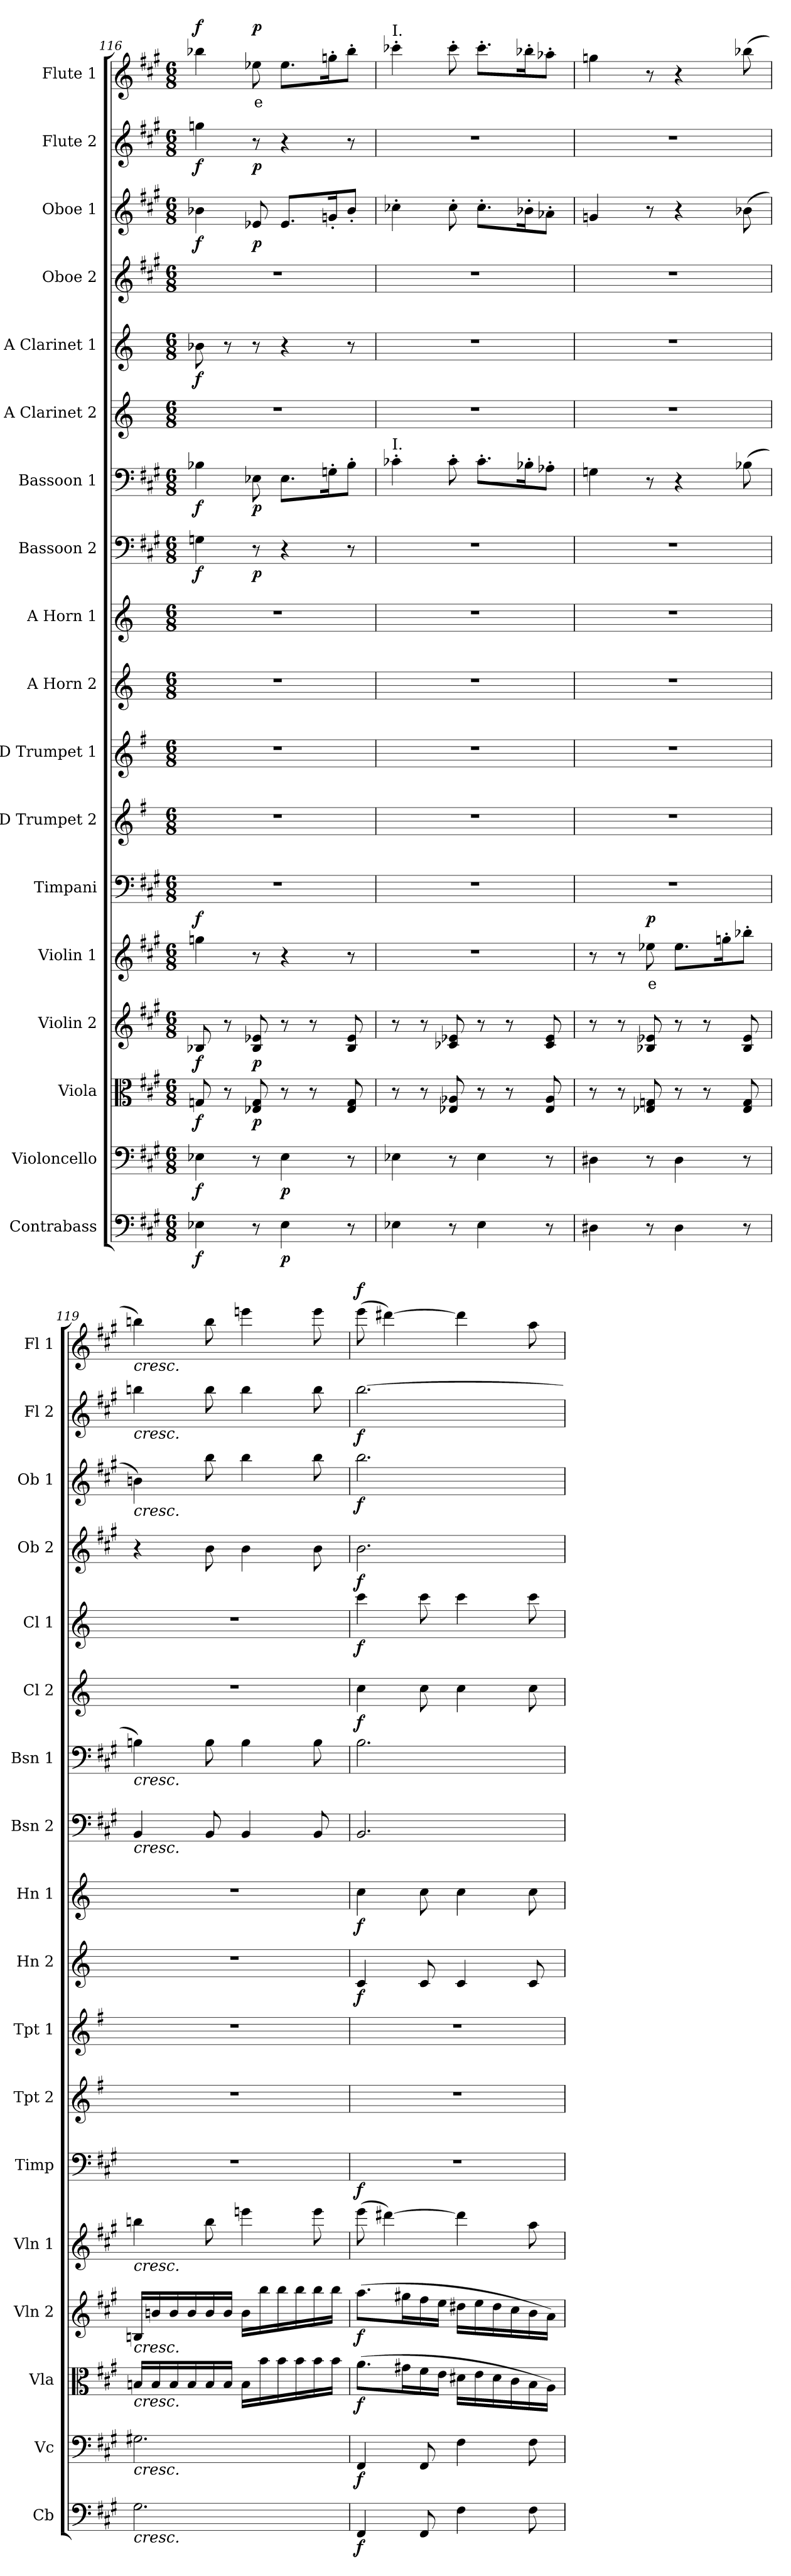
**kern	**dynam	**kern	**dynam	**kern	**dynam	**kern	**dynam	**kern	**text	**dynam	**kern	**kern	**kern	**kern	**dynam	**kern	**dynam	**kern	**dynam	**kern	**dynam	**kern	**dynam	**kern	**dynam	**kern	**dynam	**kern	**dynam	**kern	**dynam	**kern	**text	**dynam
*part18	*part18	*part17	*part17	*part16	*part16	*part15	*part15	*part14	*part14	*part14	*part13	*part12	*part11	*part10	*part10	*part9	*part9	*part8	*part8	*part7	*part7	*part6	*part6	*part5	*part5	*part4	*part4	*part3	*part3	*part2	*part2	*part1	*part1	*part1
*staff18	*staff18	*staff17	*staff17	*staff16	*staff16	*staff15	*staff15	*staff14	*staff14	*staff14	*staff13	*staff12	*staff11	*staff10	*staff10	*staff9	*staff9	*staff8	*staff8	*staff7	*staff7	*staff6	*staff6	*staff5	*staff5	*staff4	*staff4	*staff3	*staff3	*staff2	*staff2	*staff1	*staff1	*staff1
*I"Contrabass	*	*I"Violoncello	*	*I"Viola	*	*I"Violin 2	*	*I"Violin 1	*	*	*I"Timpani	*I"D Trumpet 2	*I"D Trumpet 1	*I"A Horn 2	*	*I"A Horn 1	*	*I"Bassoon 2	*	*I"Bassoon 1	*	*I"A Clarinet 2	*	*I"A Clarinet 1	*	*I"Oboe 2	*	*I"Oboe 1	*	*I"Flute 2	*	*I"Flute 1	*	*
*I'Cb	*	*I'Vc	*	*I'Vla	*	*I'Vln 2	*	*I'Vln 1	*	*	*I'Timp	*I'Tpt 2	*I'Tpt 1	*I'Hn 2	*	*I'Hn 1	*	*I'Bsn 2	*	*I'Bsn 1	*	*I'Cl 2	*	*I'Cl 1	*	*I'Ob 2	*	*I'Ob 1	*	*I'Fl 2	*	*I'Fl 1	*	*
*clefF4	*	*clefF4	*	*clefC3	*	*clefG2	*	*clefG2	*	*	*clefF4	*clefG2	*clefG2	*clefG2	*	*clefG2	*	*clefF4	*	*clefF4	*	*clefG2	*	*clefG2	*	*clefG2	*	*clefG2	*	*clefG2	*	*clefG2	*	*
*ITrd7c12	*	*	*	*	*	*	*	*	*	*	*	*ITrd-1c-2	*ITrd-1c-2	*ITrd2c3	*	*ITrd2c3	*	*	*	*	*	*ITrd2c3	*	*ITrd2c3	*	*	*	*	*	*	*	*	*	*
*k[f#c#g#]	*	*k[f#c#g#]	*	*k[f#c#g#]	*	*k[f#c#g#]	*	*k[f#c#g#]	*	*	*k[f#c#g#]	*k[f#c#g#]	*k[f#c#g#]	*k[f#c#g#]	*	*k[f#c#g#]	*	*k[f#c#g#]	*	*k[f#c#g#]	*	*k[f#c#g#]	*	*k[f#c#g#]	*	*k[f#c#g#]	*	*k[f#c#g#]	*	*k[f#c#g#]	*	*k[f#c#g#]	*	*
*M6/8	*	*M6/8	*	*M6/8	*	*M6/8	*	*M6/8	*	*	*M6/8	*M6/8	*M6/8	*M6/8	*	*M6/8	*	*M6/8	*	*M6/8	*	*M6/8	*	*M6/8	*	*M6/8	*	*M6/8	*	*M6/8	*	*M6/8	*	*
=116	=116	=116	=116	=116	=116	=116	=116	=116	=116	=116	=116	=116	=116	=116	=116	=116	=116	=116	=116	=116	=116	=116	=116	=116	=116	=116	=116	=116	=116	=116	=116	=116	=116	=116
!	!LO:DY:b	!	!LO:DY:b	!	!LO:DY:b	!	!LO:DY:b	!	!	!LO:DY:b	!	!	!	!	!	!	!	!	!LO:DY:b	!	!LO:DY:b	!	!	!	!LO:DY:b	!	!	!	!LO:DY:b	!	!LO:DY:b	!	!	!LO:DY:b
4EE-X\	f	4E-X\	f	8Gn/	f	8B-X/	f	4ggn\	.	f	2.r	2.r	2.r	2.r	.	2.r	.	4Gn\	f	4B-X\	f	2.r	.	8gn\	f	2.r	.	4b-X\	f	4ggn\	f	4bb-X\	.	f
.	.	.	.	8r	.	8r	.	.	.	.	.	.	.	.	.	.	.	.	.	.	.	.	.	8r	.	.	.	.	.	.	.	.	.	.
!	!	!	!	!	!LO:DY:b	!	!LO:DY:b	!	!	!	!	!	!	!	!	!	!	!	!LO:DY:b	!	!LO:DY:b	!	!	!	!	!	!	!	!LO:DY:b	!	!LO:DY:b	!	!LO:LY:b:color=#FF0000	!LO:DY:b
8r	.	8r	.	8E-X/ 8G/	p	8B-/ 8e-X/	p	8r	.	.	.	.	.	.	.	.	.	8r	p	8E-X\	p	.	.	8r	.	.	.	8e-X/	p	8r	p	8ee-X\	e	p
!	!LO:DY:b	!	!LO:DY:b	!	!	!	!	!	!	!	!	!	!	!	!	!	!	!	!	!	!	!	!	!	!	!	!	!	!	!	!	!	!	!
4EE-\	p	4E-\	p	8r	.	8r	.	4r	.	.	.	.	.	.	.	.	.	4r	.	8.E-\L	.	.	.	4r	.	.	.	8.e-/L	.	4r	.	8.ee-\L	.	.
.	.	.	.	8r	.	8r	.	.	.	.	.	.	.	.	.	.	.	.	.	.	.	.	.	.	.	.	.	.	.	.	.	.	.	.
.	.	.	.	.	.	.	.	.	.	.	.	.	.	.	.	.	.	.	.	16Gn'\K	.	.	.	.	.	.	.	16gn'/K	.	.	.	16ggn'\K	.	.
8r	.	8r	.	8E-/ 8G/	.	8B-/ 8e-/	.	8r	.	.	.	.	.	.	.	.	.	8r	.	8B-'\J	.	.	.	8r	.	.	.	8b-'/J	.	8r	.	8bb-'\J	.	.
=117	=117	=117	=117	=117	=117	=117	=117	=117	=117	=117	=117	=117	=117	=117	=117	=117	=117	=117	=117	=117	=117	=117	=117	=117	=117	=117	=117	=117	=117	=117	=117	=117	=117	=117
!	!	!	!	!	!	!	!	!	!	!	!	!	!	!	!	!	!	!	!	!	!	!	!	!	!	!	!	!	!	!	!	!LO:TX:a:t=I.	!	!
!	!	!	!	!	!	!	!	!	!	!	!	!	!	!	!	!	!	!	!	!LO:TX:a:t=I.	!	!	!	!	!	!	!	!	!	!	!	!	!	!
4EE-X\	.	4E-X\	.	8r	.	8r	.	2.r	.	.	2.r	2.r	2.r	2.r	.	2.r	.	2.r	.	4c-X'\	.	2.r	.	2.r	.	2.r	.	4cc-X'\	.	2.r	.	4ccc-X'\	.	.
.	.	.	.	8r	.	8r	.	.	.	.	.	.	.	.	.	.	.	.	.	.	.	.	.	.	.	.	.	.	.	.	.	.	.	.
8r	.	8r	.	8E-X/ 8A-X/	.	8c-X/ 8e-X/	.	.	.	.	.	.	.	.	.	.	.	.	.	8c-'\	.	.	.	.	.	.	.	8cc-'\	.	.	.	8ccc-'\	.	.
4EE-\	.	4E-\	.	8r	.	8r	.	.	.	.	.	.	.	.	.	.	.	.	.	8.c-'\L	.	.	.	.	.	.	.	8.cc-'\L	.	.	.	8.ccc-'\L	.	.
.	.	.	.	8r	.	8r	.	.	.	.	.	.	.	.	.	.	.	.	.	.	.	.	.	.	.	.	.	.	.	.	.	.	.	.
.	.	.	.	.	.	.	.	.	.	.	.	.	.	.	.	.	.	.	.	16B-X'\K	.	.	.	.	.	.	.	16b-X'\K	.	.	.	16bb-X'\K	.	.
8r	.	8r	.	8E-/ 8A-/	.	8c-/ 8e-/	.	.	.	.	.	.	.	.	.	.	.	.	.	8A-X'\J	.	.	.	.	.	.	.	8a-X'\J	.	.	.	8aa-X'\J	.	.
=118	=118	=118	=118	=118	=118	=118	=118	=118	=118	=118	=118	=118	=118	=118	=118	=118	=118	=118	=118	=118	=118	=118	=118	=118	=118	=118	=118	=118	=118	=118	=118	=118	=118	=118
4DD#X\	.	4D#X\	.	8r	.	8r	.	8r	.	.	2.r	2.r	2.r	2.r	.	2.r	.	2.r	.	4Gn\	.	2.r	.	2.r	.	2.r	.	4gn/	.	2.r	.	4ggn\	.	.
.	.	.	.	8r	.	8r	.	8r	.	.	.	.	.	.	.	.	.	.	.	.	.	.	.	.	.	.	.	.	.	.	.	.	.	.
!	!	!	!	!	!	!	!	!	!LO:LY:b:color=#FF0000	!LO:DY:b	!	!	!	!	!	!	!	!	!	!	!	!	!	!	!	!	!	!	!	!	!	!	!	!
8r	.	8r	.	8E-X/ 8Gn/	.	8B-X/ 8e-X/	.	8ee-X\	e	p	.	.	.	.	.	.	.	.	.	8r	.	.	.	.	.	.	.	8r	.	.	.	8r	.	.
4DD#\	.	4D#\	.	8r	.	8r	.	8.ee-\L	.	.	.	.	.	.	.	.	.	.	.	4r	.	.	.	.	.	.	.	4r	.	.	.	4r	.	.
.	.	.	.	8r	.	8r	.	.	.	.	.	.	.	.	.	.	.	.	.	.	.	.	.	.	.	.	.	.	.	.	.	.	.	.
.	.	.	.	.	.	.	.	16ggn'\K	.	.	.	.	.	.	.	.	.	.	.	.	.	.	.	.	.	.	.	.	.	.	.	.	.	.
8r	.	8r	.	8E-/ 8G/	.	8B-/ 8e-/	.	8bb-X'\J	.	.	.	.	.	.	.	.	.	.	.	(8B-X\	.	.	.	.	.	.	.	(8b-X\	.	.	.	(8bb-X\	.	.
=119	=119	=119	=119	=119	=119	=119	=119	=119	=119	=119	=119	=119	=119	=119	=119	=119	=119	=119	=119	=119	=119	=119	=119	=119	=119	=119	=119	=119	=119	=119	=119	=119	=119	=119
!	!	!	!	!	!	!	!	!	!	!	!	!	!	!	!	!	!	!	!	!	!	!	!	!	!	!	!	!	!	!	!	!LO:TX:b:i:t=cresc.	!	!
!	!	!	!	!	!	!	!	!	!	!	!	!	!	!	!	!	!	!	!	!	!	!	!	!	!	!	!	!	!	!LO:TX:b:i:t=cresc.	!	!	!	!
!	!	!	!	!	!	!	!	!	!	!	!	!	!	!	!	!	!	!	!	!	!	!	!	!	!	!	!	!LO:TX:b:i:t=cresc.	!	!	!	!	!	!
!	!	!	!	!	!	!	!	!	!	!	!	!	!	!	!	!	!	!	!	!LO:TX:b:i:t=cresc.	!	!	!	!	!	!	!	!	!	!	!	!	!	!
!	!	!	!	!	!	!	!	!	!	!	!	!	!	!	!	!	!	!LO:TX:b:i:t=cresc.	!	!	!	!	!	!	!	!	!	!	!	!	!	!	!	!
!	!	!	!	!	!	!	!	!LO:TX:b:i:t=cresc.	!	!	!	!	!	!	!	!	!	!	!	!	!	!	!	!	!	!	!	!	!	!	!	!	!	!
!	!	!	!	!	!	!LO:TX:b:i:t=cresc.	!	!	!	!	!	!	!	!	!	!	!	!	!	!	!	!	!	!	!	!	!	!	!	!	!	!	!	!
!	!	!	!	!LO:TX:b:i:t=cresc.	!	!	!	!	!	!	!	!	!	!	!	!	!	!	!	!	!	!	!	!	!	!	!	!	!	!	!	!	!	!
!	!	!LO:TX:b:i:t=cresc.	!	!	!	!	!	!	!	!	!	!	!	!	!	!	!	!	!	!	!	!	!	!	!	!	!	!	!	!	!	!	!	!
!LO:TX:b:i:t=cresc.	!	!	!	!	!	!	!	!	!	!	!	!	!	!	!	!	!	!	!	!	!	!	!	!	!	!	!	!	!	!	!	!	!	!
2.GG#\	.	2.G#X\	.	16Bn/LL	.	16Bn/LL	.	4bbn\	.	.	2.r	2.r	2.r	2.r	.	2.r	.	4BB/	.	4Bn\)	.	2.r	.	2.r	.	4r	.	4bn\)	.	4bbn\	.	4bbn\)	.	.
.	.	.	.	16B/	.	16bn/	.	.	.	.	.	.	.	.	.	.	.	.	.	.	.	.	.	.	.	.	.	.	.	.	.	.	.	.
.	.	.	.	16B/	.	16b/	.	.	.	.	.	.	.	.	.	.	.	.	.	.	.	.	.	.	.	.	.	.	.	.	.	.	.	.
.	.	.	.	16B/	.	16b/	.	.	.	.	.	.	.	.	.	.	.	.	.	.	.	.	.	.	.	.	.	.	.	.	.	.	.	.
.	.	.	.	16B/	.	16b/	.	8bb\	.	.	.	.	.	.	.	.	.	8BB/	.	8B\	.	.	.	.	.	8b\	.	8bb\	.	8bb\	.	8bb\	.	.
.	.	.	.	16B/JJ	.	16b/JJ	.	.	.	.	.	.	.	.	.	.	.	.	.	.	.	.	.	.	.	.	.	.	.	.	.	.	.	.
.	.	.	.	16B\LL	.	16b\LL	.	4eeen\	.	.	.	.	.	.	.	.	.	4BB/	.	4B\	.	.	.	.	.	4b\	.	4bb\	.	4bb\	.	4eeen\	.	.
.	.	.	.	16b\	.	16bb\	.	.	.	.	.	.	.	.	.	.	.	.	.	.	.	.	.	.	.	.	.	.	.	.	.	.	.	.
.	.	.	.	16b\	.	16bb\	.	.	.	.	.	.	.	.	.	.	.	.	.	.	.	.	.	.	.	.	.	.	.	.	.	.	.	.
.	.	.	.	16b\	.	16bb\	.	.	.	.	.	.	.	.	.	.	.	.	.	.	.	.	.	.	.	.	.	.	.	.	.	.	.	.
.	.	.	.	16b\	.	16bb\	.	8eee\	.	.	.	.	.	.	.	.	.	8BB/	.	8B\	.	.	.	.	.	8b\	.	8bb\	.	8bb\	.	8eee\	.	.
.	.	.	.	16b\JJ	.	16bb\JJ	.	.	.	.	.	.	.	.	.	.	.	.	.	.	.	.	.	.	.	.	.	.	.	.	.	.	.	.
=120	=120	=120	=120	=120	=120	=120	=120	=120	=120	=120	=120	=120	=120	=120	=120	=120	=120	=120	=120	=120	=120	=120	=120	=120	=120	=120	=120	=120	=120	=120	=120	=120	=120	=120
!	!LO:DY:b	!	!LO:DY:b	!	!LO:DY:b	!	!LO:DY:b	!	!	!LO:DY:b	!	!	!	!	!LO:DY:b	!	!LO:DY:b	!	!	!	!	!	!LO:DY:b	!	!LO:DY:b	!	!LO:DY:b	!	!LO:DY:b	!	!LO:DY:b	!	!	!LO:DY:b
4FFF#/	f	4FF#/	f	(8.a\L	f	(8.aa\L	f	(8eee\	.	f	2.r	2.r	2.r	4A/	f	4a\	f	2.BB/	.	2.B\	.	4a\	f	4aa\	f	2.b\	f	2.bb\	f	[2.bb\	f	(8eee\	.	f
.	.	.	.	.	.	.	.	[4ddd#X\)	.	.	.	.	.	.	.	.	.	.	.	.	.	.	.	.	.	.	.	.	.	.	.	[4ddd#X\)	.	.
.	.	.	.	16g#X\L	.	16gg#X\L	.	.	.	.	.	.	.	.	.	.	.	.	.	.	.	.	.	.	.	.	.	.	.	.	.	.	.	.
8FFF#/	.	8FF#/	.	16f#\	.	16ff#\	.	.	.	.	.	.	.	8A/	.	8a\	.	.	.	.	.	8a\	.	8aa\	.	.	.	.	.	.	.	.	.	.
.	.	.	.	16e\JJ	.	16ee\JJ	.	.	.	.	.	.	.	.	.	.	.	.	.	.	.	.	.	.	.	.	.	.	.	.	.	.	.	.
4FF#\	.	4F#\	.	16d#X\LL	.	16dd#X\LL	.	4ddd#\]	.	.	.	.	.	4A/	.	4a\	.	.	.	.	.	4a\	.	4aa\	.	.	.	.	.	.	.	4ddd#\]	.	.
.	.	.	.	16e\	.	16ee\	.	.	.	.	.	.	.	.	.	.	.	.	.	.	.	.	.	.	.	.	.	.	.	.	.	.	.	.
.	.	.	.	16d#\	.	16dd#\	.	.	.	.	.	.	.	.	.	.	.	.	.	.	.	.	.	.	.	.	.	.	.	.	.	.	.	.
.	.	.	.	16c#\	.	16cc#\	.	.	.	.	.	.	.	.	.	.	.	.	.	.	.	.	.	.	.	.	.	.	.	.	.	.	.	.
8FF#\	.	8F#\	.	16B\	.	16b\	.	8aa\	.	.	.	.	.	8A/	.	8a\	.	.	.	.	.	8a\	.	8aa\	.	.	.	.	.	.	.	8aa\	.	.
.	.	.	.	16A\JJ)	.	16a\JJ)	.	.	.	.	.	.	.	.	.	.	.	.	.	.	.	.	.	.	.	.	.	.	.	.	.	.	.	.
=	=	=	=	=	=	=	=	=	=	=	=	=	=	=	=	=	=	=	=	=	=	=	=	=	=	=	=	=	=	=	=	=	=	=
*-	*-	*-	*-	*-	*-	*-	*-	*-	*-	*-	*-	*-	*-	*-	*-	*-	*-	*-	*-	*-	*-	*-	*-	*-	*-	*-	*-	*-	*-	*-	*-	*-	*-	*-
